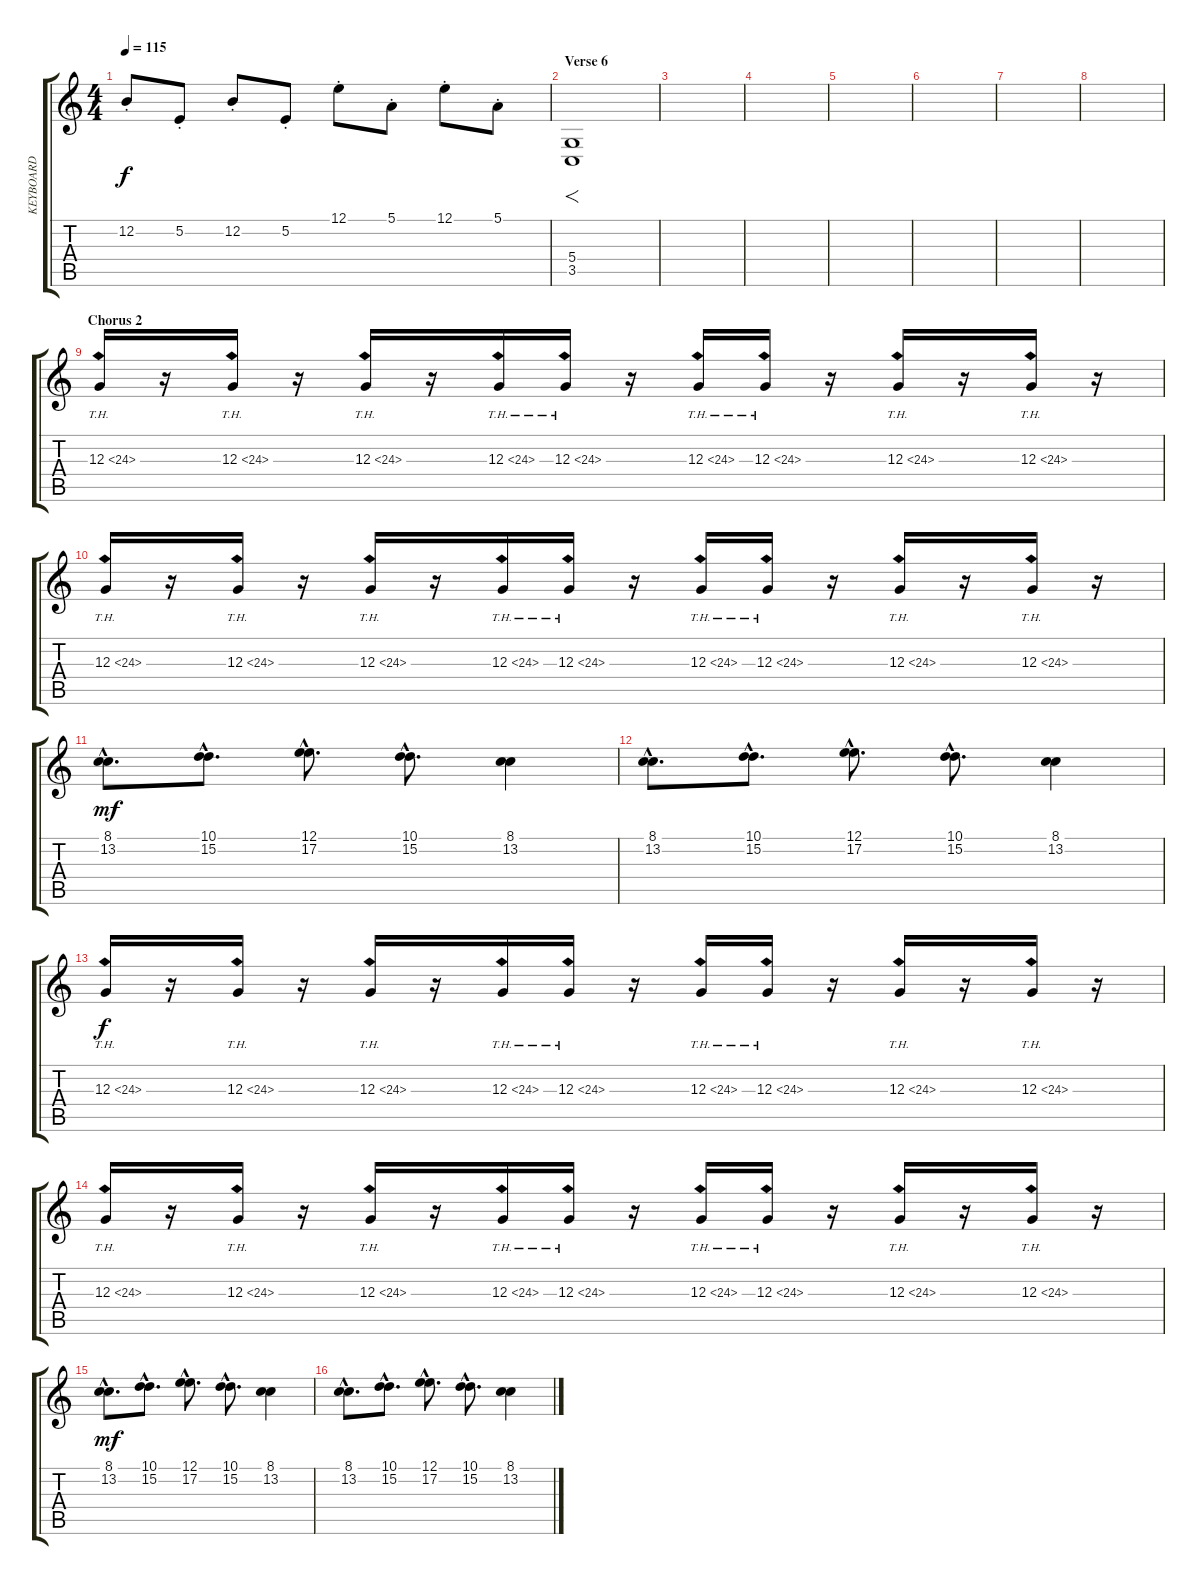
\track ("KEYBOARD" "KEYBOARD") {instrument ocarina}
\staff {score tabs}
\tuning (E4 B3 G3 D3 A2 E2) {hide}
\ts (4 4)
\tempo 115
\clef g2
\ks c
12.2{st}.8{dy f} 5.2{st}.8 12.2{st}.8 5.2{st}.8 12.1{st}.8 5.1{st}.8 12.1{st}.8 5.1{st}.8 |
\section ("" "Verse 6")
(5.4 3.5).1{f} |
|
|
|
|
|
|
\section ("" "Chorus 2")
12.3{th 12}.16 r.16 12.3{th 12}.16 r.16 12.3{th 12}.16 r.16 12.3{th 12}.16 12.3{th 12}.16 r.16 12.3{th 12}.16 12.3{th 12}.16 r.16 12.3{th 12}.16 r.16 12.3{th 12}.16 r.16 |
12.3{th 12}.16 r.16 12.3{th 12}.16 r.16 12.3{th 12}.16 r.16 12.3{th 12}.16 12.3{th 12}.16 r.16 12.3{th 12}.16 12.3{th 12}.16 r.16 12.3{th 12}.16 r.16 12.3{th 12}.16 r.16 |
(8.1{hac} 13.2{hac}).8{d dy mf} (10.1{hac} 15.2{hac}).8{d} (12.1{hac} 17.2{hac}).8{d} (10.1{hac} 15.2{hac}).8{d} (8.1 13.2).4 |
(8.1{hac} 13.2{hac}).8{d} (10.1{hac} 15.2{hac}).8{d} (12.1{hac} 17.2{hac}).8{d} (10.1{hac} 15.2{hac}).8{d} (8.1 13.2).4 |
12.3{th 12}.16{dy f} r.16 12.3{th 12}.16 r.16 12.3{th 12}.16 r.16 12.3{th 12}.16 12.3{th 12}.16 r.16 12.3{th 12}.16 12.3{th 12}.16 r.16 12.3{th 12}.16 r.16 12.3{th 12}.16 r.16 |
12.3{th 12}.16 r.16 12.3{th 12}.16 r.16 12.3{th 12}.16 r.16 12.3{th 12}.16 12.3{th 12}.16 r.16 12.3{th 12}.16 12.3{th 12}.16 r.16 12.3{th 12}.16 r.16 12.3{th 12}.16 r.16 |
(8.1{hac} 13.2{hac}).8{d dy mf} (10.1{hac} 15.2{hac}).8{d} (12.1{hac} 17.2{hac}).8{d} (10.1{hac} 15.2{hac}).8{d} (8.1 13.2).4 |
(8.1{hac} 13.2{hac}).8{d} (10.1{hac} 15.2{hac}).8{d} (12.1{hac} 17.2{hac}).8{d} (10.1{hac} 15.2{hac}).8{d} (8.1 13.2).4
